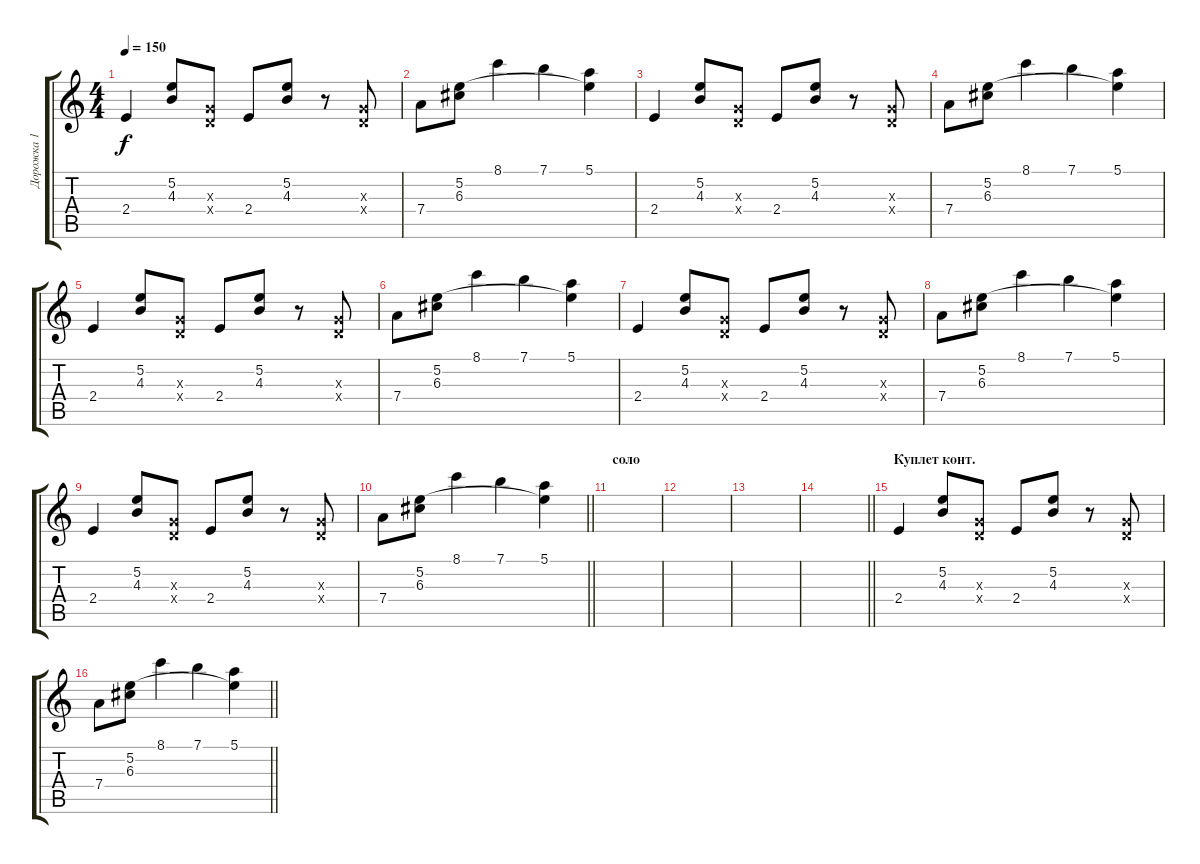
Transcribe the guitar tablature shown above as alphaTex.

\track ("Дорожка 1" "Дорожка 1") {instrument distortionguitar}
\staff {score tabs}
\tuning (E4 B3 G3 D3 A2 E2) {hide}
\ts (4 4)
\tempo 150
\clef g2
\ks c
2.4.4{dy f} (5.2 4.3).8 (0.3{x} 0.4{x}).8 2.4.8 (5.2 4.3).8 r.8 (0.3{x} 0.4{x}).8 |
7.4.8 (5.2 6.3).8 8.1.4 7.1.4 (5.1 5.2{t}).4 |
2.4.4 (5.2 4.3).8 (0.3{x} 0.4{x}).8 2.4.8 (5.2 4.3).8 r.8 (0.3{x} 0.4{x}).8 |
7.4.8 (5.2 6.3).8 8.1.4 7.1.4 (5.1 5.2{t}).4 |
2.4.4 (5.2 4.3).8 (0.3{x} 0.4{x}).8 2.4.8 (5.2 4.3).8 r.8 (0.3{x} 0.4{x}).8 |
7.4.8 (5.2 6.3).8 8.1.4 7.1.4 (5.1 5.2{t}).4 |
2.4.4 (5.2 4.3).8 (0.3{x} 0.4{x}).8 2.4.8 (5.2 4.3).8 r.8 (0.3{x} 0.4{x}).8 |
7.4.8 (5.2 6.3).8 8.1.4 7.1.4 (5.1 5.2{t}).4 |
2.4.4 (5.2 4.3).8 (0.3{x} 0.4{x}).8 2.4.8 (5.2 4.3).8 r.8 (0.3{x} 0.4{x}).8 |
\barLineRight lightlight
7.4.8 (5.2 6.3).8 8.1.4 7.1.4 (5.1 5.2{t}).4 |
\section ("" "соло")
|
|
|
\barLineRight lightlight
|
\section ("" "Куплет конт.")
2.4.4 (5.2 4.3).8 (0.3{x} 0.4{x}).8 2.4.8 (5.2 4.3).8 r.8 (0.3{x} 0.4{x}).8 |
\barLineRight lightlight
7.4.8 (5.2 6.3).8 8.1.4 7.1.4 (5.1 5.2{t}).4
